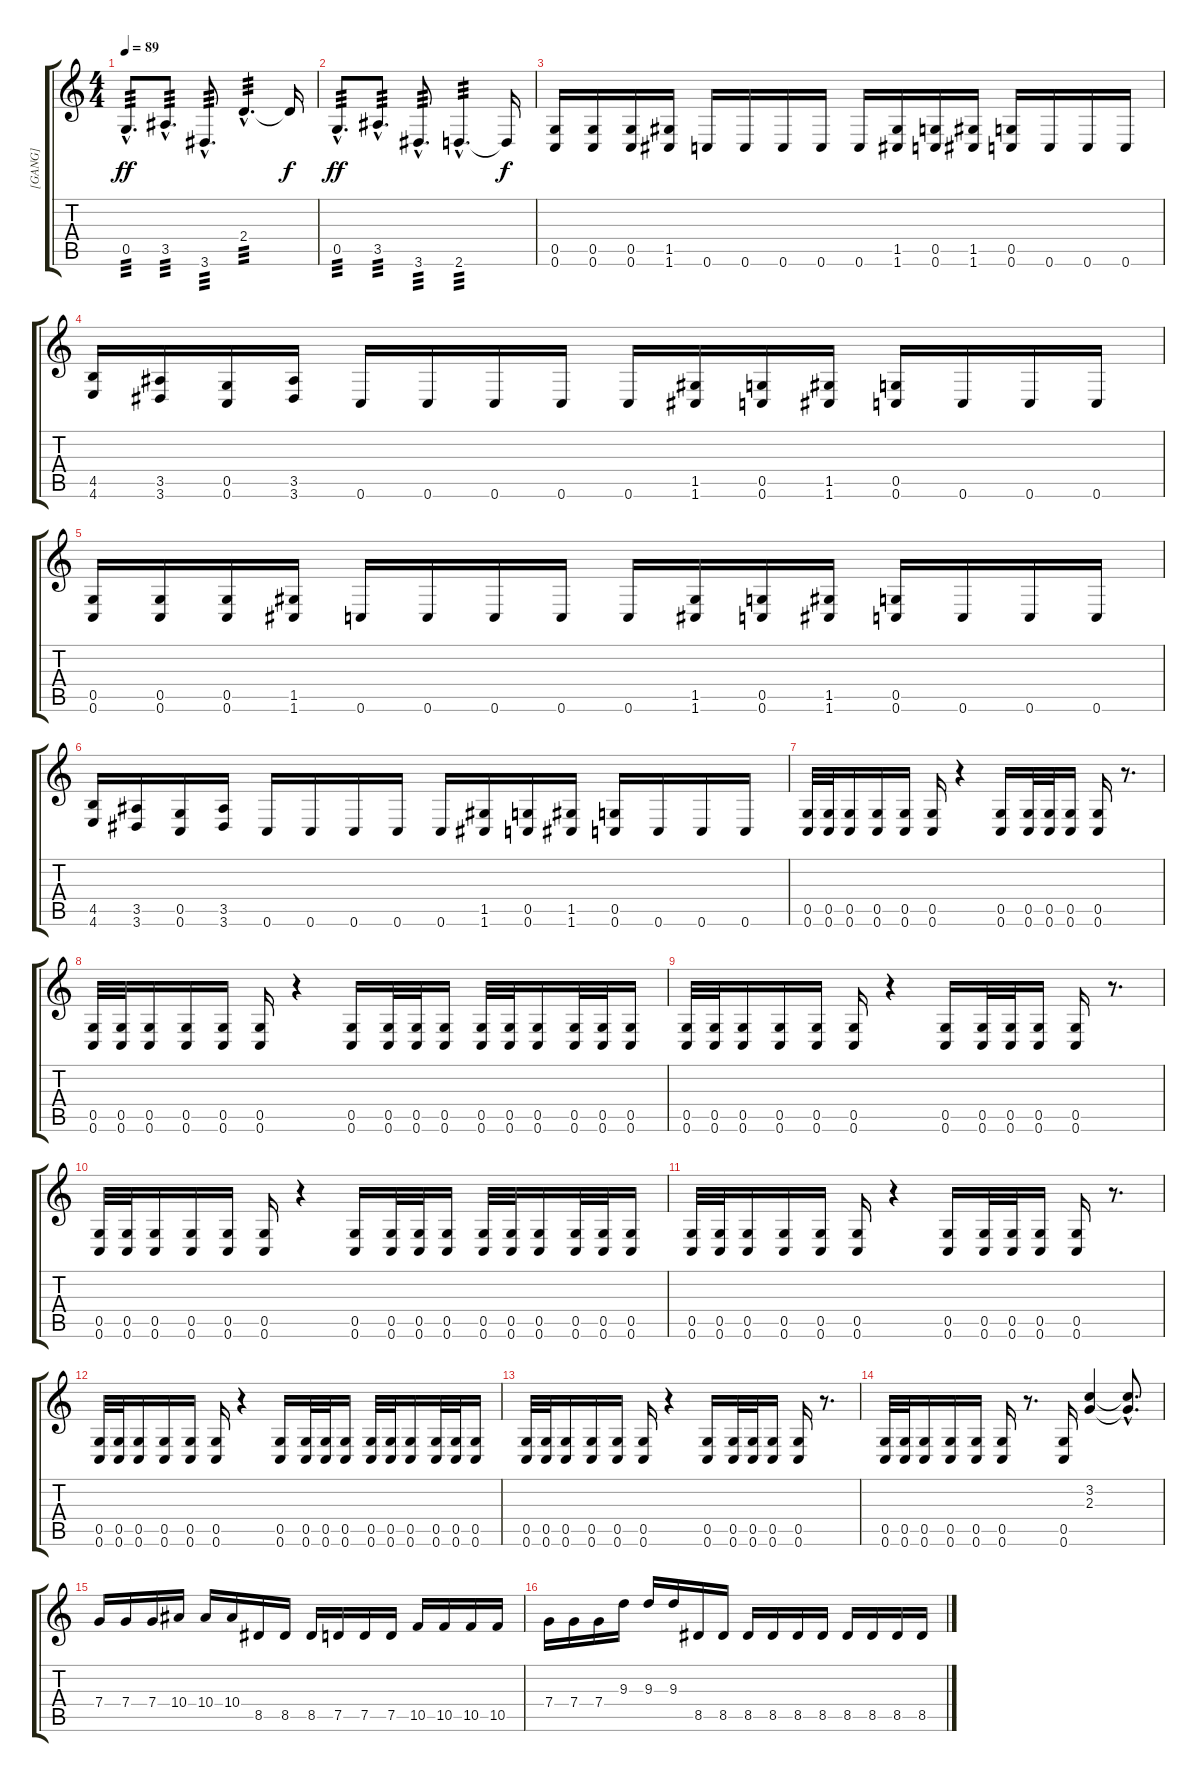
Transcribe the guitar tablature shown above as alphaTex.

\track ("[GANG]" "[GANG]") {instrument distortionguitar}
\staff {score tabs}
\tuning (D4 A3 F3 C3 G2 C2) {hide}
\ts (4 4)
\tempo 89
\clef g2
\ks c
0.5{hac}.8{d tp 3 dy ff} 3.5{hac}.8{d tp 3} 3.6{hac}.8{d tp 3} 2.4{hac}.4{d tp 3} 2.4{t}.16{dy f} |
0.5{hac}.8{d tp 3 dy ff} 3.5{hac}.8{d tp 3} 3.6{hac}.8{d tp 3} 2.6{hac}.4{d tp 3} 2.6{t}.16{dy f} |
(0.5 0.6).16 (0.5 0.6).16 (0.5 0.6).16 (1.5 1.6).16 0.6.16 0.6.16 0.6.16 0.6.16 0.6.16 (1.5 1.6).16 (0.5 0.6).16 (1.5 1.6).16 (0.5 0.6).16 0.6.16 0.6.16 0.6.16 |
(4.5 4.6).16 (3.5 3.6).16 (0.5 0.6).16 (3.5 3.6).16 0.6.16 0.6.16 0.6.16 0.6.16 0.6.16 (1.5 1.6).16 (0.5 0.6).16 (1.5 1.6).16 (0.5 0.6).16 0.6.16 0.6.16 0.6.16 |
(0.5 0.6).16 (0.5 0.6).16 (0.5 0.6).16 (1.5 1.6).16 0.6.16 0.6.16 0.6.16 0.6.16 0.6.16 (1.5 1.6).16 (0.5 0.6).16 (1.5 1.6).16 (0.5 0.6).16 0.6.16 0.6.16 0.6.16 |
(4.5 4.6).16 (3.5 3.6).16 (0.5 0.6).16 (3.5 3.6).16 0.6.16 0.6.16 0.6.16 0.6.16 0.6.16 (1.5 1.6).16 (0.5 0.6).16 (1.5 1.6).16 (0.5 0.6).16 0.6.16 0.6.16 0.6.16 |
(0.5 0.6).32 (0.5 0.6).32 (0.5 0.6).16 (0.5 0.6).16 (0.5 0.6).16 (0.5 0.6).16 r.4 (0.5 0.6).16 (0.5 0.6).32 (0.5 0.6).32 (0.5 0.6).16 (0.5 0.6).16 r.8{d} |
(0.5 0.6).32 (0.5 0.6).32 (0.5 0.6).16 (0.5 0.6).16 (0.5 0.6).16 (0.5 0.6).16 r.4 (0.5 0.6).16 (0.5 0.6).32 (0.5 0.6).32 (0.5 0.6).16 (0.5 0.6).32 (0.5 0.6).32 (0.5 0.6).16 (0.5 0.6).32 (0.5 0.6).32 (0.5 0.6).16 |
(0.5 0.6).32 (0.5 0.6).32 (0.5 0.6).16 (0.5 0.6).16 (0.5 0.6).16 (0.5 0.6).16 r.4 (0.5 0.6).16 (0.5 0.6).32 (0.5 0.6).32 (0.5 0.6).16 (0.5 0.6).16 r.8{d} |
(0.5 0.6).32 (0.5 0.6).32 (0.5 0.6).16 (0.5 0.6).16 (0.5 0.6).16 (0.5 0.6).16 r.4 (0.5 0.6).16 (0.5 0.6).32 (0.5 0.6).32 (0.5 0.6).16 (0.5 0.6).32 (0.5 0.6).32 (0.5 0.6).16 (0.5 0.6).32 (0.5 0.6).32 (0.5 0.6).16 |
(0.5 0.6).32 (0.5 0.6).32 (0.5 0.6).16 (0.5 0.6).16 (0.5 0.6).16 (0.5 0.6).16 r.4 (0.5 0.6).16 (0.5 0.6).32 (0.5 0.6).32 (0.5 0.6).16 (0.5 0.6).16 r.8{d} |
(0.5 0.6).32 (0.5 0.6).32 (0.5 0.6).16 (0.5 0.6).16 (0.5 0.6).16 (0.5 0.6).16 r.4 (0.5 0.6).16 (0.5 0.6).32 (0.5 0.6).32 (0.5 0.6).16 (0.5 0.6).32 (0.5 0.6).32 (0.5 0.6).16 (0.5 0.6).32 (0.5 0.6).32 (0.5 0.6).16 |
(0.5 0.6).32 (0.5 0.6).32 (0.5 0.6).16 (0.5 0.6).16 (0.5 0.6).16 (0.5 0.6).16 r.4 (0.5 0.6).16 (0.5 0.6).32 (0.5 0.6).32 (0.5 0.6).16 (0.5 0.6).16 r.8{d} |
(0.5 0.6).32 (0.5 0.6).32 (0.5 0.6).16 (0.5 0.6).16 (0.5 0.6).16 (0.5 0.6).16 r.8{d} (0.5 0.6).16 (3.2 2.3).4 (3.2{hac t} 2.3{hac t}).8{d} |
7.4.16 7.4.16 7.4.16 10.4.16 10.4.16 10.4.16 8.5.16 8.5.16 8.5.16 7.5.16 7.5.16 7.5.16 10.5.16 10.5.16 10.5.16 10.5.16 |
7.4.16 7.4.16 7.4.16 9.3.16 9.3.16 9.3.16 8.5.16 8.5.16 8.5.16 8.5.16 8.5.16 8.5.16 8.5.16 8.5.16 8.5.16 8.5.16
